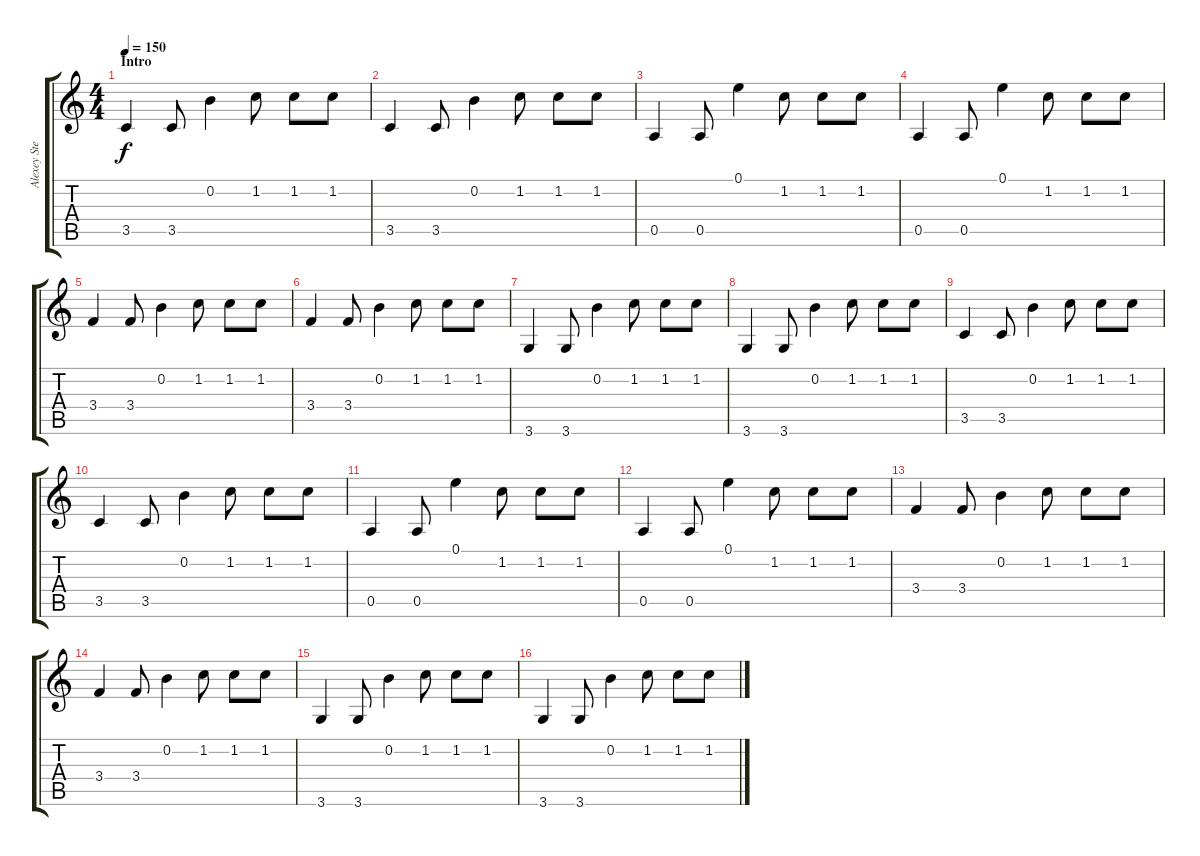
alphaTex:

\track ("Alexey Steklov" "Alexey Ste") {instrument acousticguitarsteel}
\staff {score tabs}
\tuning (E4 B3 G3 D3 A2 E2) {hide}
\ts (4 4)
\section ("" "Intro")
\tempo 150
\clef g2
\ks c
3.5.4{dy f instrument acousticguitarsteel} 3.5.8 0.2.4 1.2.8 1.2.8 1.2.8 |
3.5.4 3.5.8 0.2.4 1.2.8 1.2.8 1.2.8 |
0.5.4 0.5.8 0.1.4 1.2.8 1.2.8 1.2.8 |
0.5.4 0.5.8 0.1.4 1.2.8 1.2.8 1.2.8 |
3.4.4 3.4.8 0.2.4 1.2.8 1.2.8 1.2.8 |
3.4.4 3.4.8 0.2.4 1.2.8 1.2.8 1.2.8 |
3.6.4 3.6.8 0.2.4 1.2.8 1.2.8 1.2.8 |
3.6.4 3.6.8 0.2.4 1.2.8 1.2.8 1.2.8 |
3.5.4 3.5.8 0.2.4 1.2.8 1.2.8 1.2.8 |
3.5.4 3.5.8 0.2.4 1.2.8 1.2.8 1.2.8 |
0.5.4 0.5.8 0.1.4 1.2.8 1.2.8 1.2.8 |
0.5.4 0.5.8 0.1.4 1.2.8 1.2.8 1.2.8 |
3.4.4 3.4.8 0.2.4 1.2.8 1.2.8 1.2.8 |
3.4.4 3.4.8 0.2.4 1.2.8 1.2.8 1.2.8 |
3.6.4 3.6.8 0.2.4 1.2.8 1.2.8 1.2.8 |
3.6.4 3.6.8 0.2.4 1.2.8 1.2.8 1.2.8
